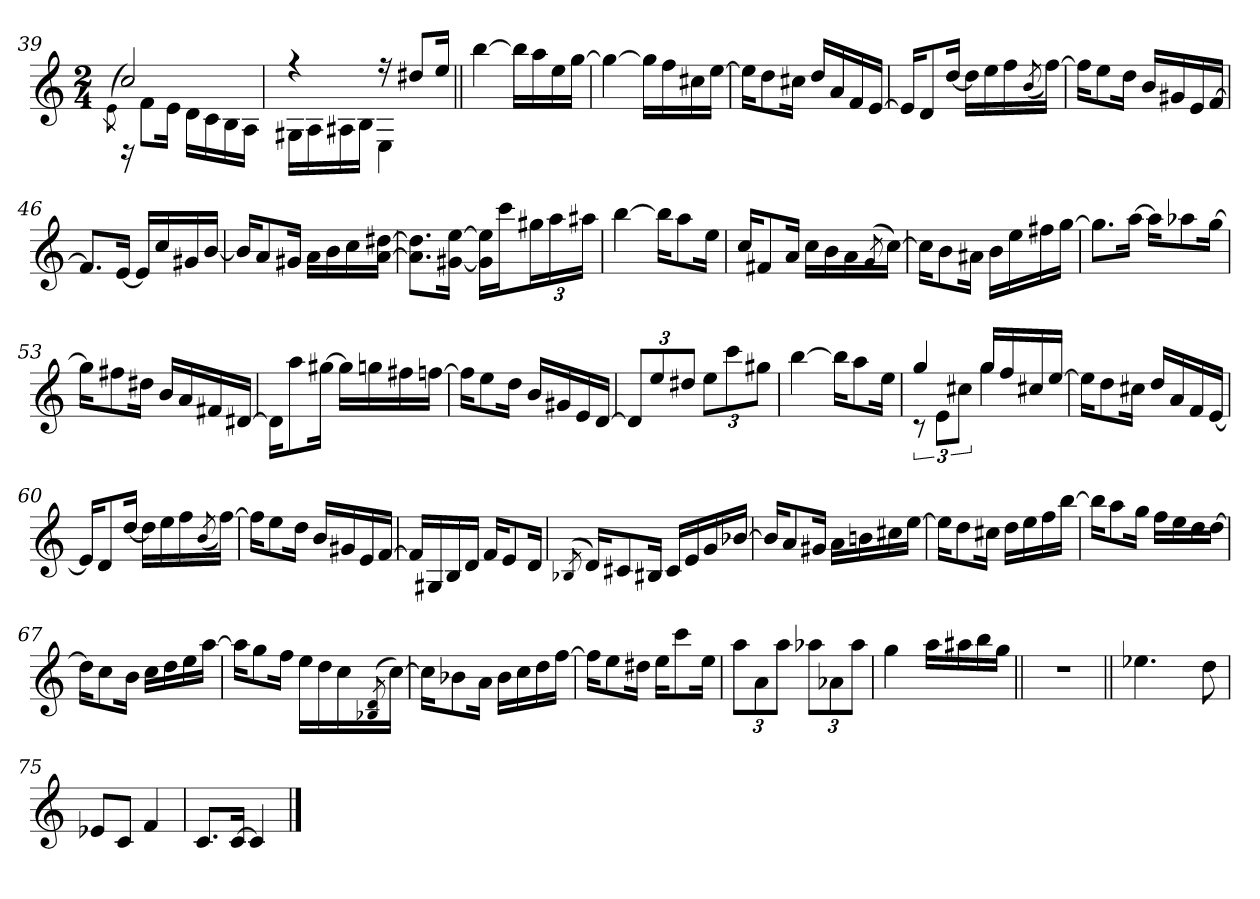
**kern
*part1
*staff1
*clefG2
*ITrd4c7
*k[b-]
*F:
*M2/4
=39
(>8qA\
*^
*	*^
2f/)	16rD	2ryy
.	8B-!\L	.
.	16A!\Jk	.
.	16G!\LL	.
.	16F!\	.
.	16E!\	.
.	16D!\JJ	.
=40	=40	=40
4ree	16C#X!\LL	4ryy
.	16D!\	.
.	16D#X!\	.
.	16E!\JJ	.
16rff	4AA!\	4ryy
8g#X/L	.	.
16a/Jk	.	.
*	*v	*v
=41||	=41||
[<4ee\	4ryy
16ee\LL]	4ryy
16dd\	.
16a\	.
[<16cc\JJ	.
=42	=42
4cc\_	2ryy
16cc\LL]	.
16b-\	.
16f#X\	.
[<16a\JJ	.
!!LO:LB:g=z	!!
=43	=43
16a\KL]	2ryy
8g\	.
16f#X\Jk	.
16g/LL	.
16d/	.
16B-/	.
[>16A/JJ	.
=44	=44
16A/KL]	4ryy
8G/	.
[>16g/Jk	.
16g\LL]	4ryy
16a\	.
16b-\	.
(>8qe/	.
[<16b-\JJ)	.
=45	=45
16b-\KL]	2ryy
8a\	.
16g\Jk	.
16e/LL	.
16c#X/	.
16A/	.
[>16B-/JJ	.
=46	=46
8.B-/L]	4ryy
[>16A/Jk	.
16A/LL]	4ryy
16f/	.
16c#X/	.
[>16e/JJ	.
=47	=47
16e/KL]	2ryy
8d/	.
16c#X/Jk	.
16d\LL	.
16e\	.
16f\	.
[<16d\ [<16g#X\JJ	.
!!LO:LB:g=z	!!
=48	=48
8.d\] 8.g#\]L	4ryy
[<16c#X\ [<16a\Jk	.
16c#\] 16a\]LL	4ryy
16ff\J	.
24cc#X\L	.
24dd\	.
24dd#X\JJ	.
=49	=49
[<4ee\	2ryy
16ee\KL]	.
8dd\	.
16a\Jk	.
=50	=50
16f/KL	2ryy
8Bn/	.
16d/Jk	.
16f\LL	.
16e\	.
16d\	.
(>8qc/	.
[<16f\JJ)	.
=51	=51
16f\KL]	2ryy
8e\	.
16d#X\Jk	.
16e\LL	.
16a\	.
16bn\	.
[<16cc\JJ	.
=52	=52
8.cc\L]	2ryy
[<16dd\Jk	.
16dd\KL]	.
8dd-X\	.
[<16cc\Jk	.
!!LO:LB:g=z	!!
=53	=53
16cc\KL]	2ryy
8bn\	.
16g#X\Jk	.
16e/LL	.
16d/	.
16Bn/	.
[>16G#X/JJ	.
=54	=54
16G#\KL]	2ryy
8dd\	.
[<16cc#X\Jk	.
16cc#\LL]	.
16ccn\	.
16bn\	.
[<16b-X\JJ	.
=55	=55
16b-\KL]	2ryy
8a\	.
16g\Jk	.
16e/LL	.
16c#X/	.
16A/	.
[>16G/JJ	.
=56	=56
12G/L]	2ryy
12a/	.
12g#X/J	.
12a\L	.
12ff\	.
12cc#X\J	.
=57	=57
[<4ee\	2ryy
16ee\KL]	.
8dd\	.
16a\Jk	.
!!LO:LB:g=z	!!
=58	=58
*	*^
4cc/	12rc	2ryy
.	12A\L	.
.	12f#X\J	.
16cc/LL	4cc\	.
16b-/	.	.
16f#X/	.	.
[>16a/JJ	.	.
*	*v	*v
=59	=59
16a\KL]	4ryy
8g\	.
16f#X\Jk	.
16g/LL	4ryy
16d/	.
16B-/	.
[>16A/JJ	.
=60	=60
16A/KL]	4ryy
8G/	.
[>16g/Jk	.
16g\LL]	4ryy
16a\	.
16b-\	.
(>8qe/	.
[<16b-\JJ)	.
=61	=61
16b-\KL]	2ryy
8a\	.
16g\Jk	.
16e/LL	.
16c#X/	.
16A/	.
[>16B-/JJ	.
!!LO:LB:g=z	!!
=62	=62
16B-/LL]	4ryy
16C#X/	.
16E/	.
16G/JJ	.
16B-/KL	4ryy
8A/	.
16G/Jk	.
=63	=63
(<8qE-X/	.
16G/KL)	2ryy
8F#X/	.
16E#X/Jk	.
16F#/LL	.
16A/	.
16c/	.
[>16e-X/JJ	.
=64	=64
16e-/KL]	2ryy
8d/	.
16c#X/Jk	.
16d\LL	.
16en\	.
16f#X\	.
[<16a\JJ	.
=65	=65
16a\KL]	2ryy
8g\	.
16f#X\Jk	.
16g\LL	.
16a\	.
16b-\	.
[<16ee\JJ	.
!!LO:LB:g=z	!!
=66	=66
16ee\KL]	2ryy
8dd\	.
16cc\Jk	.
16b-\LL	.
16a\	.
16g\	.
[<16g\JJ	.
=67	=67
16g\KL]	2ryy
8f\	.
16e\Jk	.
16f\LL	.
16g\	.
16a\	.
[<16dd\JJ	.
=68	=68
16dd\KL]	2ryy
8cc\	.
16b-\Jk	.
16a\LL	.
16g\	.
16f\	.
(>8qE-X/ 8qG/	.
[<16f\JJ)	.
=69	=69
16f\KL]	2ryy
8e-X\	.
16d\Jk	.
16e-\LL	.
16f\	.
16g\	.
[<16b-\JJ	.
=70	=70
16b-\KL]	4ryy
8a\	.
16g#X\Jk	.
16a\KL	4ryy
8ff\	.
16a\Jk	.
!!LO:LB:g=z	!!
=71	=71
12dd\L	4ryy
12d\	.
12dd\J	.
12dd-X\L	4ryy
12d-X\	.
12dd-\J	.
=72	=72
4cc\	2ryy
16dd\LL	.
16dd#X\	.
16ee\	.
16cc\JJ	.
*v	*v
=73||
*stria0
2r
=74||
*stria5
*^
4.a-X\	4ryy
.	4ryy
8g\	.
=75	=75
8A-X/L	4ryy
8F/J	.
4B-/	4ryy
=76	=76
8.F/L	2ryy
[>16F/Jk	.
4F/]	.
*v	*v
==
*-
